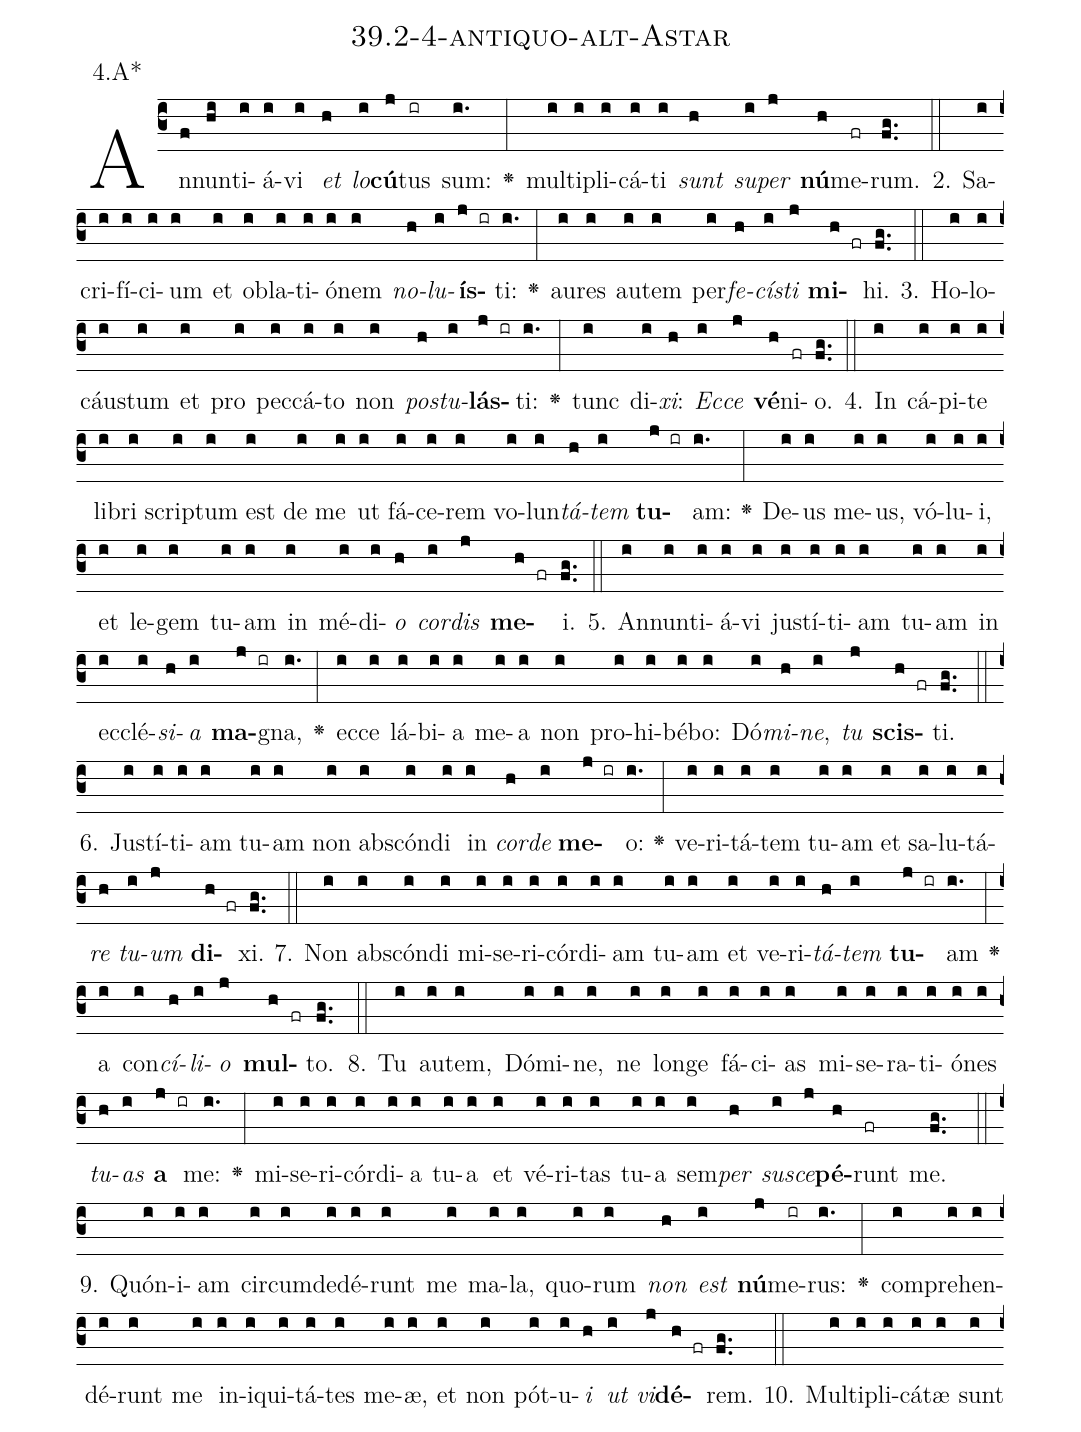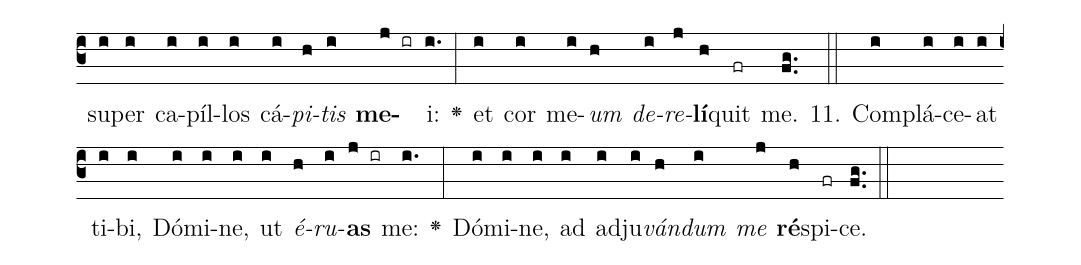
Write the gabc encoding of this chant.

name: 39.2-4-antiquo-alt-Astar;
annotation: 4.A*;
%%
(c3)An(f)nun(hi)ti(i)á(i)vi(i) <i>et</i>(h) <i>lo</i>(i)<b>cú</b>(j)tus(ir) sum:(i.) <v>\greheightstar</v>(:) mul(i)ti(i)pli(i)cá(i)ti(i) <i>sunt</i>(h) <i>su</i>(i)<i>per</i>(j) <b>nú</b>(h)me(fr)rum.(fg..) (::)
2. Sa(i)cri(i)fí(i)ci(i)um(i) et(i) ob(i)la(i)ti(i)ó(i)nem(i) <i>no</i>(h)<i>lu</i>(i)<b>ís</b>(j ir)ti:(i.) <v>\greheightstar</v>(:) au(i)res(i) au(i)tem(i) per(i)<i>fe</i>(h)<i>cís</i>(i)<i>ti</i>(j) <b>mi</b>(h fr)hi.(fg..) (::)
3. Ho(i)lo(i)cáus(i)tum(i) et(i) pro(i) pec(i)cá(i)to(i) non(i) <i>pos</i>(h)<i>tu</i>(i)<b>lás</b>(j ir)ti:(i.) <v>\greheightstar</v>(:) tunc(i) di(i)<i>xi</i>:(h) <i>Ec</i>(i)<i>ce</i>(j) <b>vé</b>(h)ni(fr)o.(fg..) (::)
4. In(i) cá(i)pi(i)te(i) li(i)bri(i) scrip(i)tum(i) est(i) de(i) me(i) ut(i) fá(i)ce(i)rem(i) vo(i)lun(i)<i>tá</i>(h)<i>tem</i>(i) <b>tu</b>(j ir)am:(i.) <v>\greheightstar</v>(:) De(i)us(i) me(i)us,(i) vó(i)lu(i)i,(i) et(i) le(i)gem(i) tu(i)am(i) in(i) mé(i)di(i)<i>o</i>(h) <i>cor</i>(i)<i>dis</i>(j) <b>me</b>(h fr)i.(fg..) (::)
5. An(i)nun(i)ti(i)á(i)vi(i) jus(i)tí(i)ti(i)am(i) tu(i)am(i) in(i) ec(i)clé(i)<i>si</i>(h)<i>a</i>(i) <b>ma</b>(j ir)gna,(i.) <v>\greheightstar</v>(:) ec(i)ce(i) lá(i)bi(i)a(i) me(i)a(i) non(i) pro(i)hi(i)bé(i)bo:(i) Dó(i)<i>mi</i>(h)<i>ne</i>,(i) <i>tu</i>(j) <b>scis</b>(h fr)ti.(fg..) (::)
6. Jus(i)tí(i)ti(i)am(i) tu(i)am(i) non(i) abs(i)cón(i)di(i) in(i) <i>cor</i>(h)<i>de</i>(i) <b>me</b>(j ir)o:(i.) <v>\greheightstar</v>(:) ve(i)ri(i)tá(i)tem(i) tu(i)am(i) et(i) sa(i)lu(i)tá(i)<i>re</i>(h) <i>tu</i>(i)<i>um</i>(j) <b>di</b>(h fr)xi.(fg..) (::)
7. Non(i) abs(i)cón(i)di(i) mi(i)se(i)ri(i)cór(i)di(i)am(i) tu(i)am(i) et(i) ve(i)ri(i)<i>tá</i>(h)<i>tem</i>(i) <b>tu</b>(j ir)am(i.) <v>\greheightstar</v>(:) a(i) con(i)<i>cí</i>(h)<i>li</i>(i)<i>o</i>(j) <b>mul</b>(h fr)to.(fg..) (::)
8. Tu(i) au(i)tem,(i) Dó(i)mi(i)ne,(i) ne(i) lon(i)ge(i) fá(i)ci(i)as(i) mi(i)se(i)ra(i)ti(i)ó(i)nes(i) <i>tu</i>(h)<i>as</i>(i) <b>a</b>(j ir) me:(i.) <v>\greheightstar</v>(:) mi(i)se(i)ri(i)cór(i)di(i)a(i) tu(i)a(i) et(i) vé(i)ri(i)tas(i) tu(i)a(i) sem(i)<i>per</i>(h) <i>su</i>(i)<i>sce</i>(j)<b>pé</b>(h)runt(fr) me.(fg..) (::)
9. Quón(i)i(i)am(i) cir(i)cum(i)de(i)dé(i)runt(i) me(i) ma(i)la,(i) quo(i)rum(i) <i>non</i>(h) <i>est</i>(i) <b>nú</b>(j)me(ir)rus:(i.) <v>\greheightstar</v>(:) com(i)pre(i)hen(i)dé(i)runt(i) me(i) in(i)i(i)qui(i)tá(i)tes(i) me(i)æ,(i) et(i) non(i) pót(i)u(i)<i>i</i>(h) <i>ut</i>(i) <i>vi</i>(j)<b>dé</b>(h fr)rem.(fg..) (::)
10. Mul(i)ti(i)pli(i)cá(i)tæ(i) sunt(i) su(i)per(i) ca(i)píl(i)los(i) cá(i)<i>pi</i>(h)<i>tis</i>(i) <b>me</b>(j ir)i:(i.) <v>\greheightstar</v>(:) et(i) cor(i) me(i)<i>um</i>(h) <i>de</i>(i)<i>re</i>(j)<b>lí</b>(h)quit(fr) me.(fg..) (::)
11. Com(i)plá(i)ce(i)at(i) ti(i)bi,(i) Dó(i)mi(i)ne,(i) ut(i) <i>é</i>(h)<i>ru</i>(i)<b>as</b>(j ir) me:(i.) <v>\greheightstar</v>(:) Dó(i)mi(i)ne,(i) ad(i) ad(i)ju(i)<i>ván</i>(h)<i>dum</i>(i) <i>me</i>(j) <b>ré</b>(h)spi(fr)ce.(fg..) (::)
